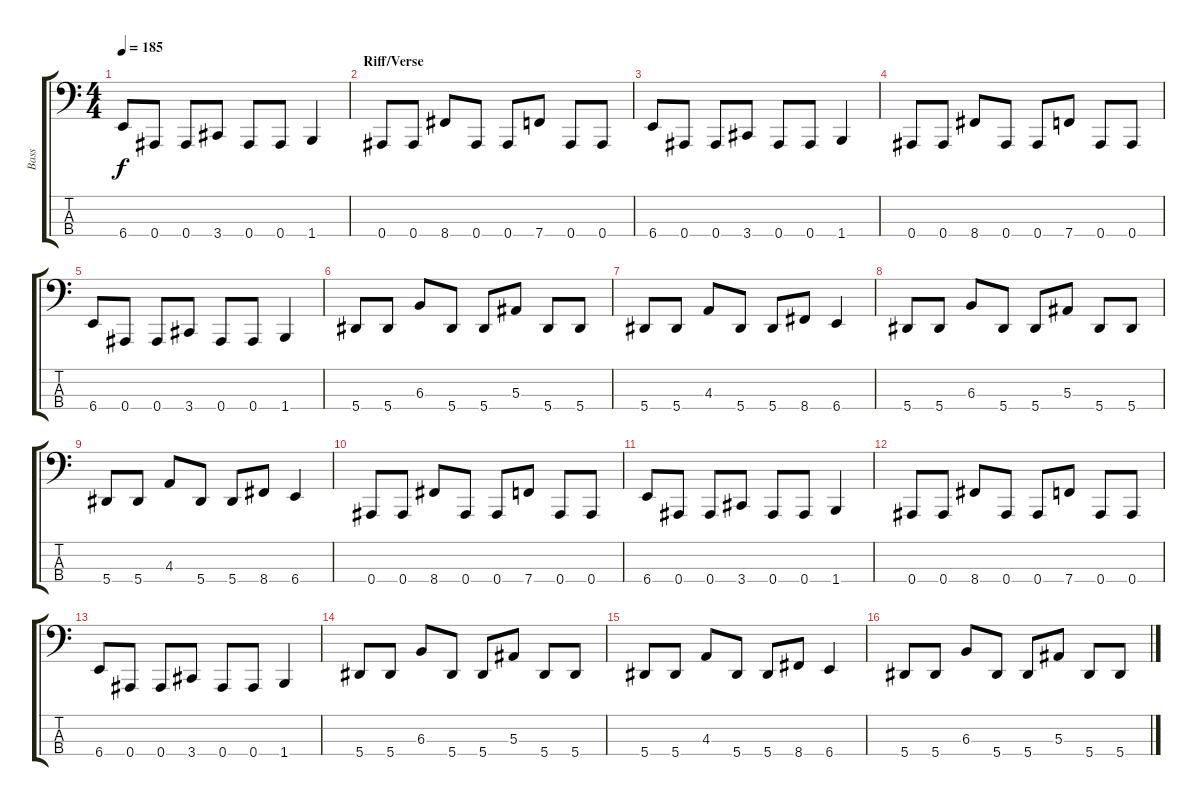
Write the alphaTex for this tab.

\track ("Bass" "Bass") {instrument electricbassfinger}
\staff {score tabs}
\tuning (Eb2 Bb1 F1 Bb0) {hide}
\ts (4 4)
\tempo 185
\clef f4
\ks c
6.4.8{dy f} 0.4.8 0.4.8 3.4.8 0.4.8 0.4.8 1.4.4 |
\section ("" "Riff/Verse")
0.4.8 0.4.8 8.4.8 0.4.8 0.4.8 7.4.8 0.4.8 0.4.8 |
6.4.8 0.4.8 0.4.8 3.4.8 0.4.8 0.4.8 1.4.4 |
0.4.8 0.4.8 8.4.8 0.4.8 0.4.8 7.4.8 0.4.8 0.4.8 |
6.4.8 0.4.8 0.4.8 3.4.8 0.4.8 0.4.8 1.4.4 |
5.4.8 5.4.8 6.3.8 5.4.8 5.4.8 5.3.8 5.4.8 5.4.8 |
5.4.8 5.4.8 4.3.8 5.4.8 5.4.8 8.4.8 6.4.4 |
5.4.8 5.4.8 6.3.8 5.4.8 5.4.8 5.3.8 5.4.8 5.4.8 |
5.4.8 5.4.8 4.3.8 5.4.8 5.4.8 8.4.8 6.4.4 |
0.4.8 0.4.8 8.4.8 0.4.8 0.4.8 7.4.8 0.4.8 0.4.8 |
6.4.8 0.4.8 0.4.8 3.4.8 0.4.8 0.4.8 1.4.4 |
0.4.8 0.4.8 8.4.8 0.4.8 0.4.8 7.4.8 0.4.8 0.4.8 |
6.4.8 0.4.8 0.4.8 3.4.8 0.4.8 0.4.8 1.4.4 |
5.4.8 5.4.8 6.3.8 5.4.8 5.4.8 5.3.8 5.4.8 5.4.8 |
5.4.8 5.4.8 4.3.8 5.4.8 5.4.8 8.4.8 6.4.4 |
5.4.8 5.4.8 6.3.8 5.4.8 5.4.8 5.3.8 5.4.8 5.4.8
